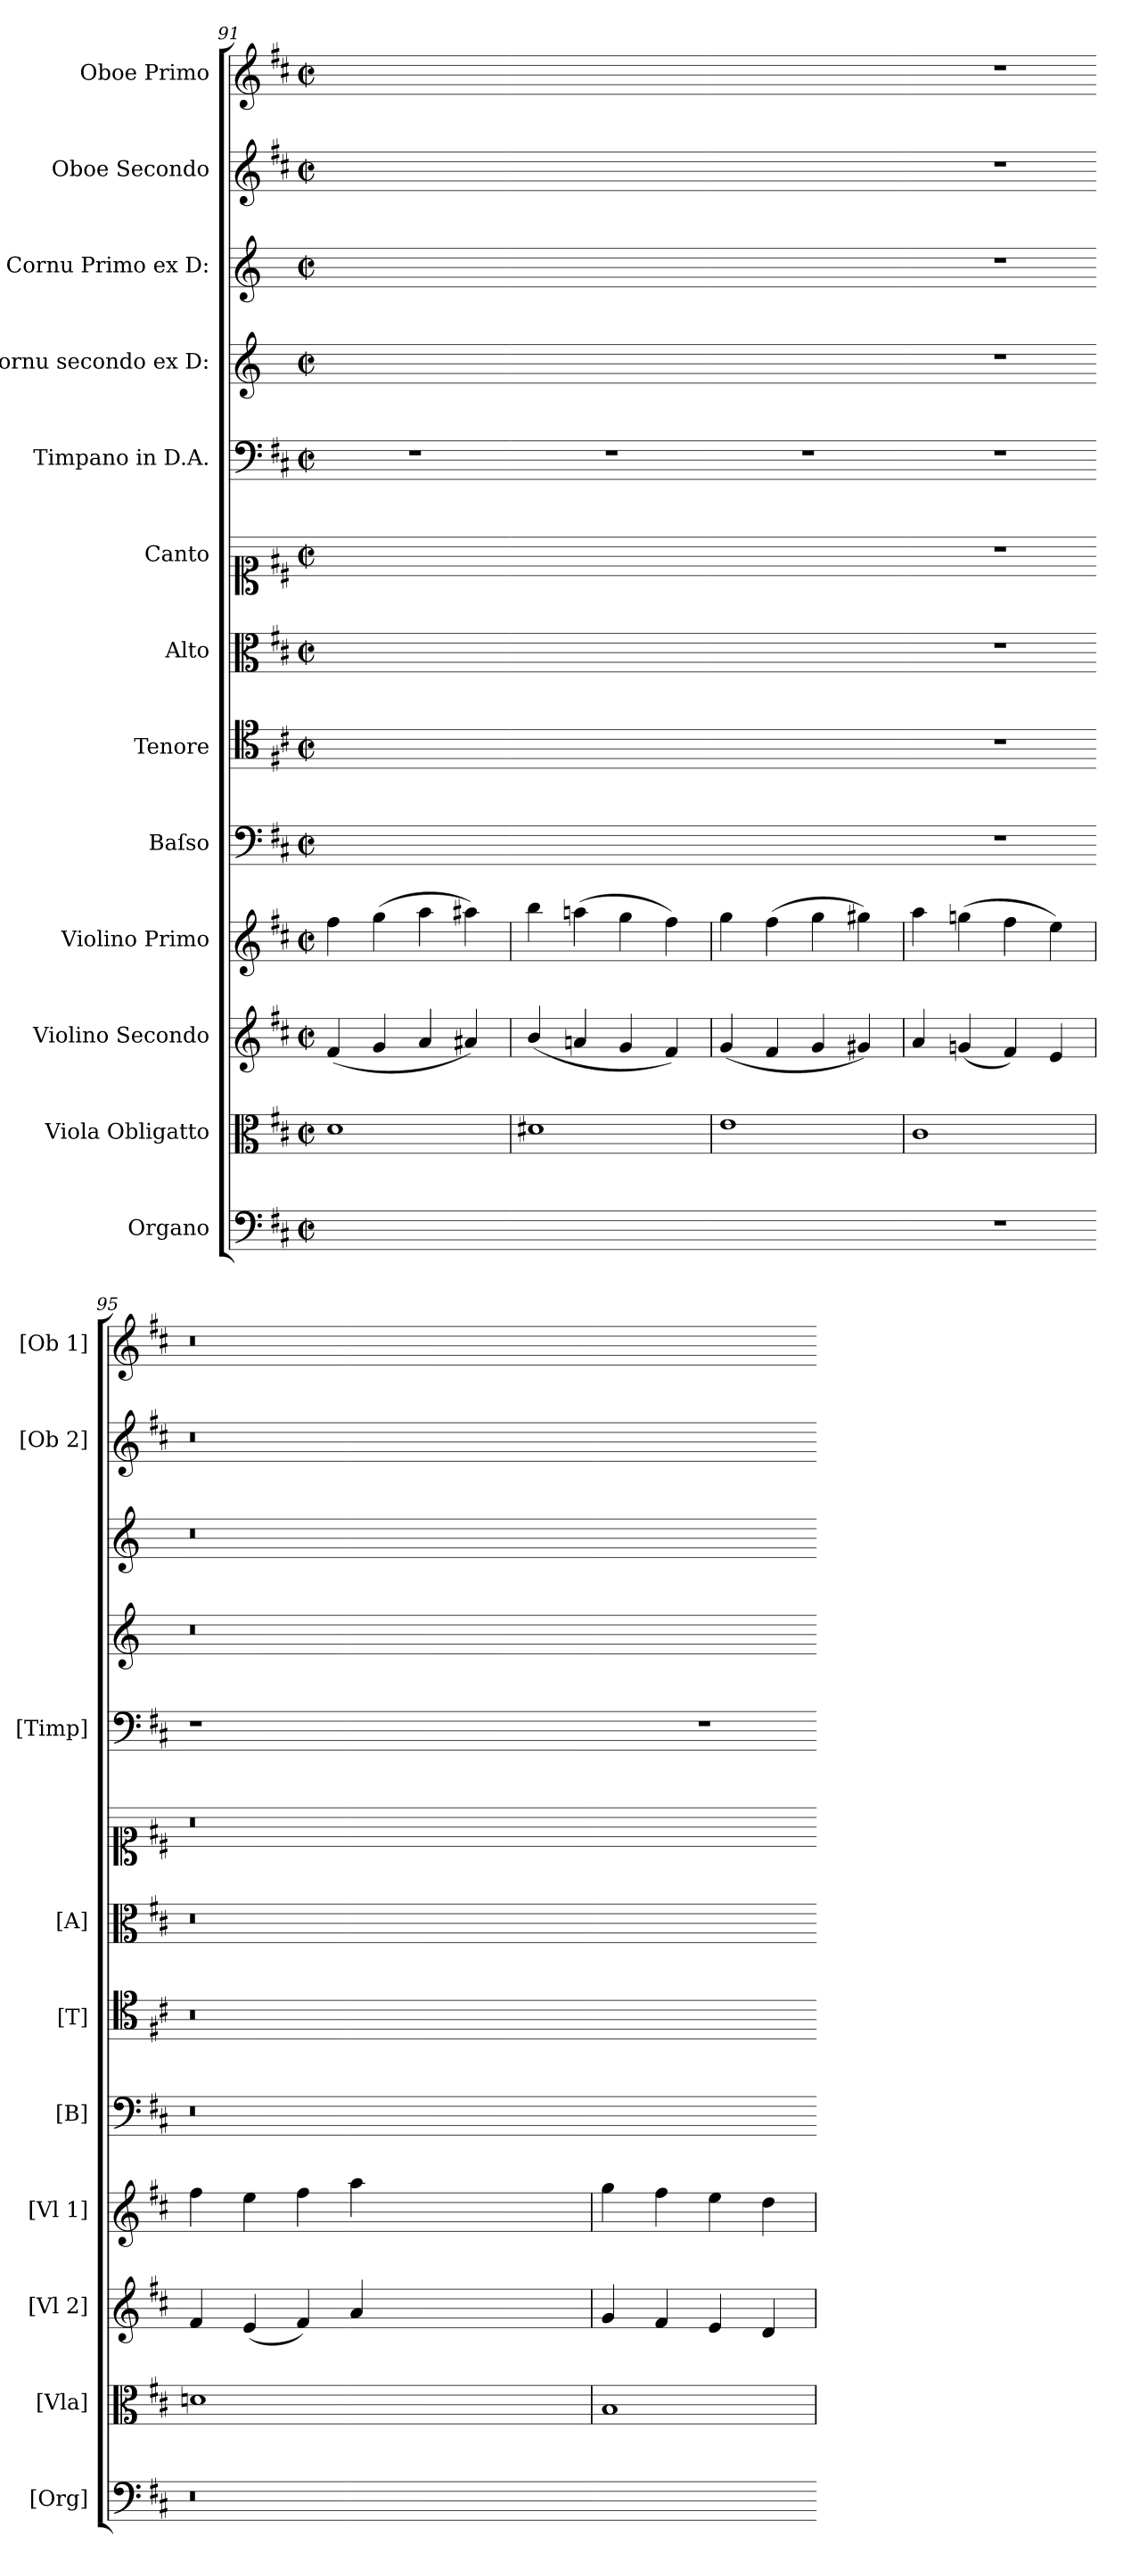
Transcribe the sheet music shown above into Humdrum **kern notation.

**kern	**kern	**kern	**kern	**kern	**kern	**kern	**kern	**kern	**kern	**kern	**kern	**kern
*part13	*part12	*part11	*part10	*part9	*part8	*part7	*part6	*part5	*part4	*part3	*part2	*part1
*staff13	*staff12	*staff11	*staff10	*staff9	*staff8	*staff7	*staff6	*staff5	*staff4	*staff3	*staff2	*staff1
*I"Organo	*I"Viola Obligatto	*I"Violino Secondo	*I"Violino Primo	*I"Baſso	*I"Tenore	*I"Alto	*I"Canto	*I"Timpano in D.A.	*I"Cornu secondo ex D:	*I"Cornu Primo ex D:	*I"Oboe Secondo	*I"Oboe Primo
*I'[Org]	*I'[Vla]	*I'[Vl 2]	*I'[Vl 1]	*I'[B]	*I'[T]	*I'[A]	*	*I'[Timp]	*	*	*I'[Ob 2]	*I'[Ob 1]
*clefF4	*clefC3	*clefG2	*clefG2	*clefF4	*clefC4	*clefC3	*clefC1	*clefF4	*clefG2	*clefG2	*clefG2	*clefG2
*	*	*	*	*	*	*	*	*	*ITrd6c10	*ITrd6c10	*	*
*k[f#c#]	*k[f#c#]	*k[f#c#]	*k[f#c#]	*k[f#c#]	*k[f#c#]	*k[f#c#]	*k[f#c#]	*k[f#c#]	*k[f#c#]	*k[f#c#]	*k[f#c#]	*k[f#c#]
*D:	*D:	*D:	*D:	*D:	*D:	*D:	*D:	*D:	*D:	*D:	*D:	*D:
*M2/2	*M2/2	*M2/2	*M2/2	*M2/2	*M2/2	*M2/2	*M2/2	*M2/2	*M2/2	*M2/2	*M2/2	*M2/2
*met(c|)	*met(c|)	*met(c|)	*met(c|)	*met(c|)	*met(c|)	*met(c|)	*met(c|)	*met(c|)	*met(c|)	*met(c|)	*met(c|)	*met(c|)
=91	=91	=91	=91	=91	=91	=91	=91	=91	=91	=91	=91	=91
1ryy	1d	(<4f#/	4ff#\	1ryy	1ryy	1ryy	1ryy	1r	1ryy	1ryy	1ryy	1ryy
.	.	4g/	(>4gg\	.	.	.	.	.	.	.	.	.
.	.	4a/	4aa\	.	.	.	.	.	.	.	.	.
.	.	4a#X/)	4aa#X\)	.	.	.	.	.	.	.	.	.
=92-	=92	=92	=92	=92-	=92-	=92-	=92-	=92-	=92-	=92-	=92-	=92-
1ryy	1d#X	(<4b/	4bb\	1ryy	1ryy	1ryy	1ryy	1r	1ryy	1ryy	1ryy	1ryy
.	.	4an/	(>4aan\	.	.	.	.	.	.	.	.	.
.	.	4g/	4gg\	.	.	.	.	.	.	.	.	.
.	.	4f#/)	4ff#\)	.	.	.	.	.	.	.	.	.
=93-	=93	=93	=93	=93-	=93-	=93-	=93-	=93-	=93-	=93-	=93-	=93-
1ryy	1e	(<4g/	4gg\	1ryy	1ryy	1ryy	1ryy	1r	1ryy	1ryy	1ryy	1ryy
.	.	4f#/	(>4ff#\	.	.	.	.	.	.	.	.	.
.	.	4g/	4gg\	.	.	.	.	.	.	.	.	.
.	.	4g#X/)	4gg#X\)	.	.	.	.	.	.	.	.	.
=94-	=94	=94	=94	=94-	=94-	=94-	=94-	=94-	=94-	=94-	=94-	=94-
1r	1c#	4a/	4aa\	1r	1r	1r	1r	1r	1r	1r	1r	1r
.	.	(<4gn/	(>4ggn\	.	.	.	.	.	.	.	.	.
.	.	4f#/)	4ff#\	.	.	.	.	.	.	.	.	.
.	.	4e/	4ee\)	.	.	.	.	.	.	.	.	.
=95-	=95	=95	=95	=95-	=95-	=95-	=95-	=95-	=95-	=95-	=95-	=95-
0.r	1dn	4f#/	4ff#\	0.r	0.r	0.r	0.r	1r	0.r	0.r	0.r	0.r
.	.	(<4e/	4ee\	.	.	.	.	.	.	.	.	.
.	.	4f#/)	4ff#\	.	.	.	.	.	.	.	.	.
.	.	4a/	4aa\	.	.	.	.	.	.	.	.	.
.	0ryy	0ryy	0ryy	.	.	.	.	0ryy	.	.	.	.
=96-	=96	=96	=96	=96-	=96-	=96-	=96-	=96-	=96-	=96-	=96-	=96-
1ryy	1B	4g/	4gg\	1ryy	1ryy	1ryy	1ryy	1r	1ryy	1ryy	1ryy	1ryy
.	.	4f#/	4ff#\	.	.	.	.	.	.	.	.	.
.	.	4e/	4ee\	.	.	.	.	.	.	.	.	.
.	.	4d/	4dd\	.	.	.	.	.	.	.	.	.
=-	=	=	=	=-	=-	=-	=-	=-	=-	=-	=-	=-
*-	*-	*-	*-	*-	*-	*-	*-	*-	*-	*-	*-	*-
